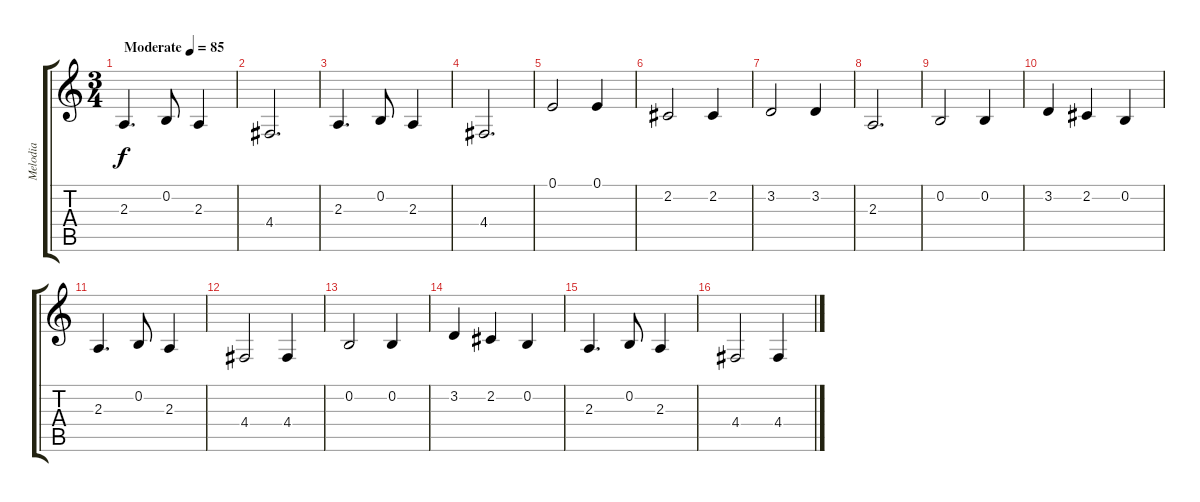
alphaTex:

\track ("Melodia" "Melodia") {instrument tangoaccordion}
\staff {score tabs}
\tuning (E4 B3 G3 D3 A2 E2) {hide}
\ts (3 4)
\tempo (85 "Moderate")
\clef g2
\ks c
2.3.4{d dy f instrument tangoaccordion} 0.2.8 2.3.4 |
4.4.2{d} |
2.3.4{d} 0.2.8 2.3.4 |
4.4.2{d} |
0.1.2 0.1.4 |
2.2.2 2.2.4 |
3.2.2 3.2.4 |
2.3.2{d} |
0.2.2 0.2.4 |
3.2.4 2.2.4 0.2.4 |
2.3.4{d} 0.2.8 2.3.4 |
4.4.2 4.4.4 |
0.2.2 0.2.4 |
3.2.4 2.2.4 0.2.4 |
2.3.4{d} 0.2.8 2.3.4 |
4.4.2 4.4.4
